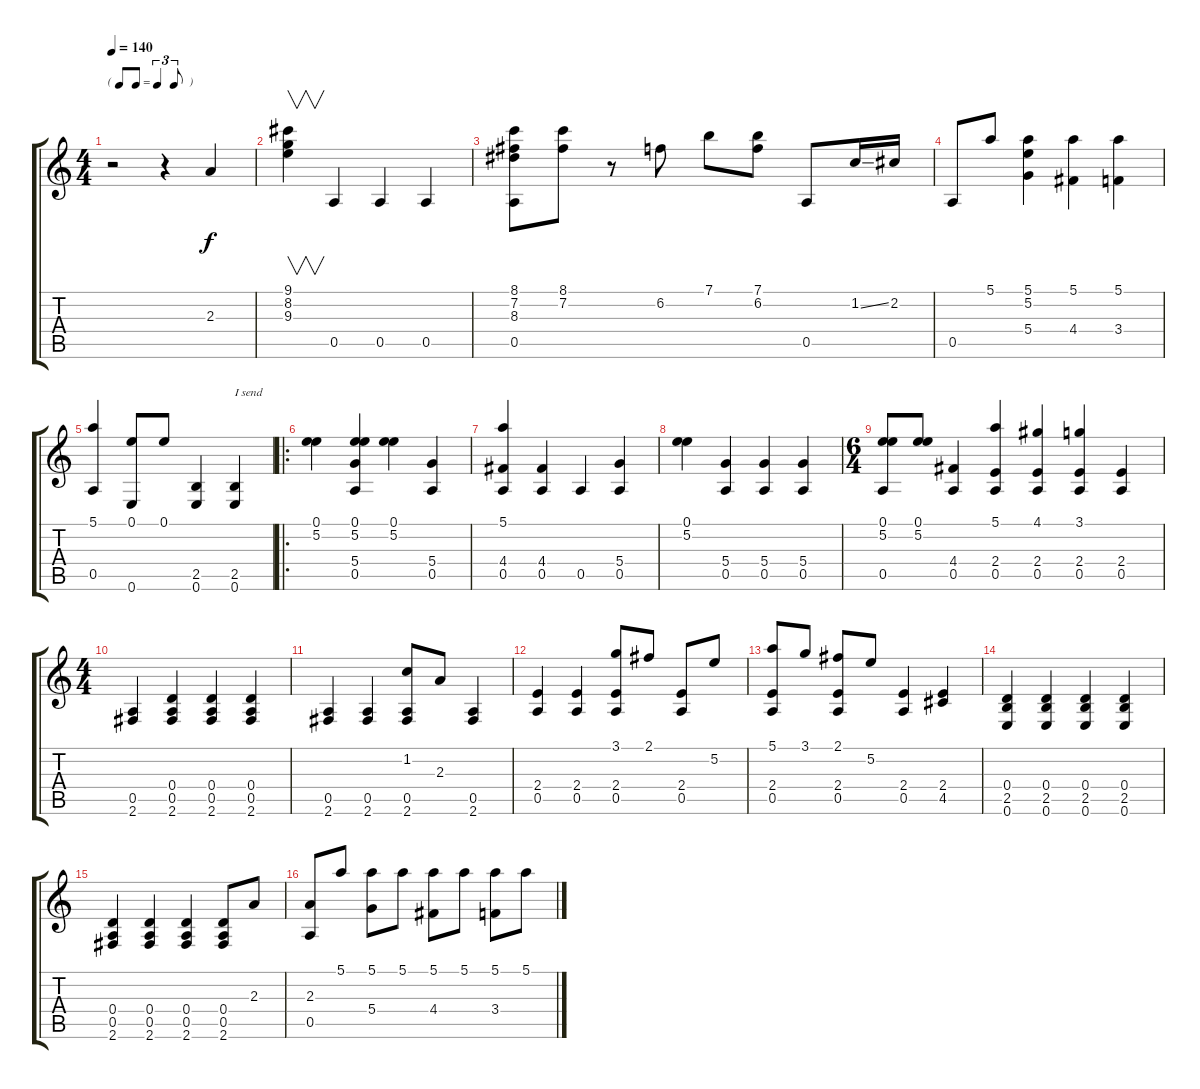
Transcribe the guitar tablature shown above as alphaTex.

\track "" {instrument acousticguitarnylon}
\staff {score tabs}
\tuning (E4 B3 G3 D3 A2 E2) {hide}
\ts (4 4)
\tf triplet8th
\tempo 140
\clef g2
\ks c
r.2{dy f instrument acousticguitarnylon} r.4 2.3.4 |
(9.1 8.2 9.3).4{v} 0.5.4 0.5.4 0.5.4 |
(8.1 7.2 8.3 0.5).8 (8.1 7.2).8 r.8 6.2.8 7.1.8 (7.1 6.2).8 0.5.8 1.2{ss}.16 2.2.16 |
0.5.8 5.1.8 (5.1 5.2 5.4).4 (5.1 4.4).4 (5.1 3.4).4 |
(5.1 0.5).4 (0.1 0.6).8 0.1.8 (2.5 0.6).4 (2.5 0.6).4{txt "I send"} |
\ro
(0.1 5.2).4 (0.1 5.2 5.4 0.5).4 (0.1 5.2).4 (5.4 0.5).4 |
(5.1 4.4 0.5).4 (4.4 0.5).4 0.5.4 (5.4 0.5).4 |
(0.1 5.2).4 (5.4 0.5).4 (5.4 0.5).4 (5.4 0.5).4 |
\ts (6 4)
(0.1 5.2 0.5).8 (0.1 5.2).8 (4.4 0.5).4 (5.1 2.4 0.5).4 (4.1 2.4 0.5).4 (3.1 2.4 0.5).4 (2.4 0.5).4 |
\ts (4 4)
(0.5 2.6).4 (0.4 0.5 2.6).4 (0.4 0.5 2.6).4 (0.4 0.5 2.6).4 |
(0.5 2.6).4 (0.5 2.6).4 (1.2 0.5 2.6).8 2.3.8 (0.5 2.6).4 |
(2.4 0.5).4 (2.4 0.5).4 (3.1 2.4 0.5).8 2.1.8 (2.4 0.5).8 5.2.8 |
(5.1 2.4 0.5).8 3.1.8 (2.1 2.4 0.5).8 5.2.8 (2.4 0.5).4 (2.4 4.5).4 |
(0.4 2.5 0.6).4 (0.4 2.5 0.6).4 (0.4 2.5 0.6).4 (0.4 2.5 0.6).4 |
(0.4 0.5 2.6).4 (0.4 0.5 2.6).4 (0.4 0.5 2.6).4 (0.4 0.5 2.6).8 2.3.8 |
(2.3 0.5).8 5.1.8 (5.1 5.4).8 5.1.8 (5.1 4.4).8 5.1.8 (5.1 3.4).8 5.1.8
